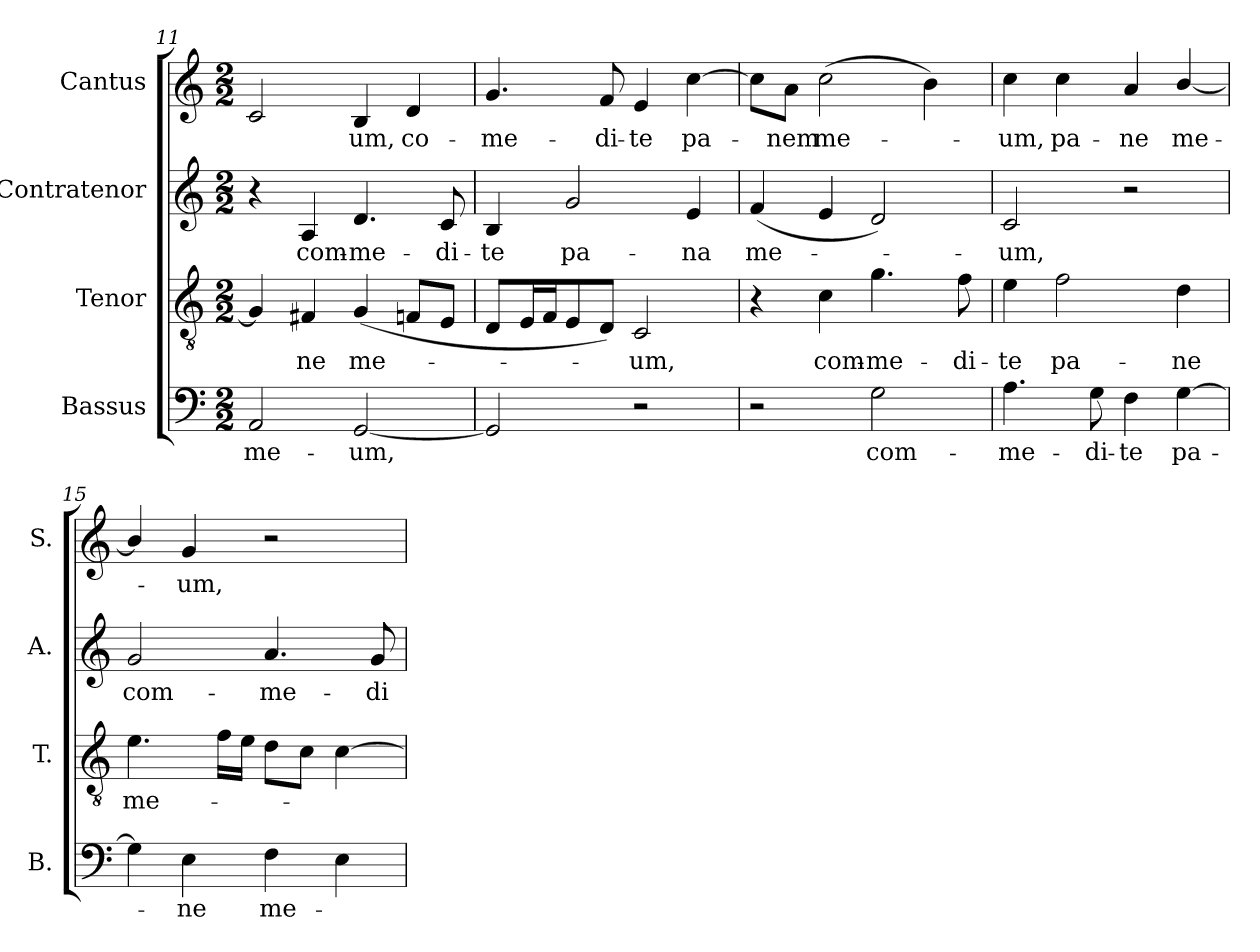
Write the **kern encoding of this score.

**kern	**text	**kern	**text	**kern	**text	**kern	**text
*part4	*part4	*part3	*part3	*part2	*part2	*part1	*part1
*staff4	*staff4	*staff3	*staff3	*staff2	*staff2	*staff1	*staff1
*I"Bassus	*	*I"Tenor	*	*I"Contratenor	*	*I"Cantus	*
*I'B.	*	*I'T.	*	*I'A.	*	*I'S.	*
*clefF4	*	*clefGv2	*	*clefG2	*	*clefG2	*
*	*	*ITrd7c12	*	*	*	*	*
*k[]	*	*k[]	*	*k[]	*	*k[]	*
*C:	*	*C:	*	*C:	*	*C:	*
*M2/2	*	*M2/2	*	*M2/2	*	*M2/2	*
=11	=11	=11	=11	=11	=11	=11	=11
!	!LO:LY:b:color=#000000	!	!	!	!	!	!
2AAi/	me-	4GGi/]	.	4r	.	2ci/	.
!	!	!	!LO:LY:b:color=#000000	!	!	!	!
!	!	!	!	!	!LO:LY:b:color=#000000	!	!
.	.	4FF#Xi/	-ne	4Ai/	com-	.	.
!	!LO:LY:b:color=#000000	!	!	!	!	!	!
!	!	!	!LO:LY:b:color=#000000	!	!	!	!
!	!	!	!	!	!LO:LY:b:color=#000000	!	!
!	!	!	!	!	!	!	!LO:LY:b:color=#000000
[2GGi/	-um,	(4GGi/	me-	4.di/	-me-	4Bi/	-um,
!	!	!	!	!	!	!	!LO:LY:b:color=#000000
.	.	8FFni/L	.	.	.	4di/	co-
!	!	!	!	!	!LO:LY:b:color=#000000	!	!
.	.	8EEi/J	.	8ci/	-di-	.	.
=12	=12	=12	=12	=12	=12	=12	=12
!	!	!	!	!	!LO:LY:b:color=#000000	!	!
!	!	!	!	!	!	!	!LO:LY:b:color=#000000
2GGi/]	.	8DDi/L	.	4Bi/	-te	4.gi/	-me-
.	.	16EEi/L	.	.	.	.	.
.	.	16FFi/J	.	.	.	.	.
!	!	!	!	!	!LO:LY:b:color=#000000	!	!
.	.	8EEi/	.	2gi/	pa-	.	.
!	!	!	!	!	!	!	!LO:LY:b:color=#000000
.	.	8DDi/J)	.	.	.	8fi/	-di-
!	!	!	!LO:LY:b:color=#000000	!	!	!	!
!	!	!	!	!	!	!	!LO:LY:b:color=#000000
2r	.	2CCi/	-um,	.	.	4ei/	-te
!	!	!	!	!	!LO:LY:b:color=#000000	!	!
!	!	!	!	!	!	!	!LO:LY:b:color=#000000
.	.	.	.	4ei/	-na	[4cci\	pa-
=13	=13	=13	=13	=13	=13	=13	=13
!	!	!	!	!	!LO:LY:b:color=#000000	!	!
2r	.	4r	.	(4fi/	me-	8cci\L]	.
!	!	!	!	!	!	!	!LO:LY:b:color=#000000
.	.	.	.	.	.	8ai\J	-nem
!	!	!	!LO:LY:b:color=#000000	!	!	!	!
!	!	!	!	!	!	!	!LO:LY:b:color=#000000
.	.	4Ci\	com-	4ei/	.	(2cci\	me-
!	!LO:LY:b:color=#000000	!	!	!	!	!	!
!	!	!	!LO:LY:b:color=#000000	!	!	!	!
2Gi\	com-	4.Gi\	-me-	2di/)	.	.	.
.	.	.	.	.	.	4bi\)	.
!	!	!	!LO:LY:b:color=#000000	!	!	!	!
.	.	8Fi\	-di-	.	.	.	.
=14	=14	=14	=14	=14	=14	=14	=14
!	!LO:LY:b:color=#000000	!	!	!	!	!	!
!	!	!	!LO:LY:b:color=#000000	!	!	!	!
!	!	!	!	!	!LO:LY:b:color=#000000	!	!
!	!	!	!	!	!	!	!LO:LY:b:color=#000000
4.Ai\	-me-	4Ei\	-te	2ci/	-um,	4cci\	-um,
!	!	!	!LO:LY:b:color=#000000	!	!	!	!
!	!	!	!	!	!	!	!LO:LY:b:color=#000000
.	.	2Fi\	pa-	.	.	4cci\	pa-
!	!LO:LY:b:color=#000000	!	!	!	!	!	!
8Gi\	-di-	.	.	.	.	.	.
!	!LO:LY:b:color=#000000	!	!	!	!	!	!
!	!	!	!	!	!	!	!LO:LY:b:color=#000000
4Fi\	-te	.	.	2r	.	4ai/	-ne
!	!LO:LY:b:color=#000000	!	!	!	!	!	!
!	!	!	!LO:LY:b:color=#000000	!	!	!	!
!	!	!	!	!	!	!	!LO:LY:b:color=#000000
[4Gi\	pa-	4Di\	-ne	.	.	[4bi/	me-
!!LO:LB:g=z
=15	=15	=15	=15	=15	=15	=15	=15
!	!	!	!LO:LY:b:color=#000000	!	!	!	!
!	!	!	!	!	!LO:LY:b:color=#000000	!	!
4Gi\]	.	4.Ei\	me-	2gi/	com-	4bi/]	.
!	!LO:LY:b:color=#000000	!	!	!	!	!	!
!	!	!	!	!	!	!	!LO:LY:b:color=#000000
4Ei\	-ne	.	.	.	.	4gi/	-um,
.	.	16Fi\LL	.	.	.	.	.
.	.	16Ei\JJ	.	.	.	.	.
!	!LO:LY:b:color=#000000	!	!	!	!	!	!
!	!	!	!	!	!LO:LY:b:color=#000000	!	!
4Fi\	me-	8Di\L	.	4.ai/	-me-	2r	.
.	.	8Ci\J	.	.	.	.	.
4Ei\	.	[4Ci\	.	.	.	.	.
!	!	!	!	!	!LO:LY:b:color=#000000	!	!
.	.	.	.	8gi/	-di-	.	.
=	=	=	=	=	=	=	=
*-	*-	*-	*-	*-	*-	*-	*-
